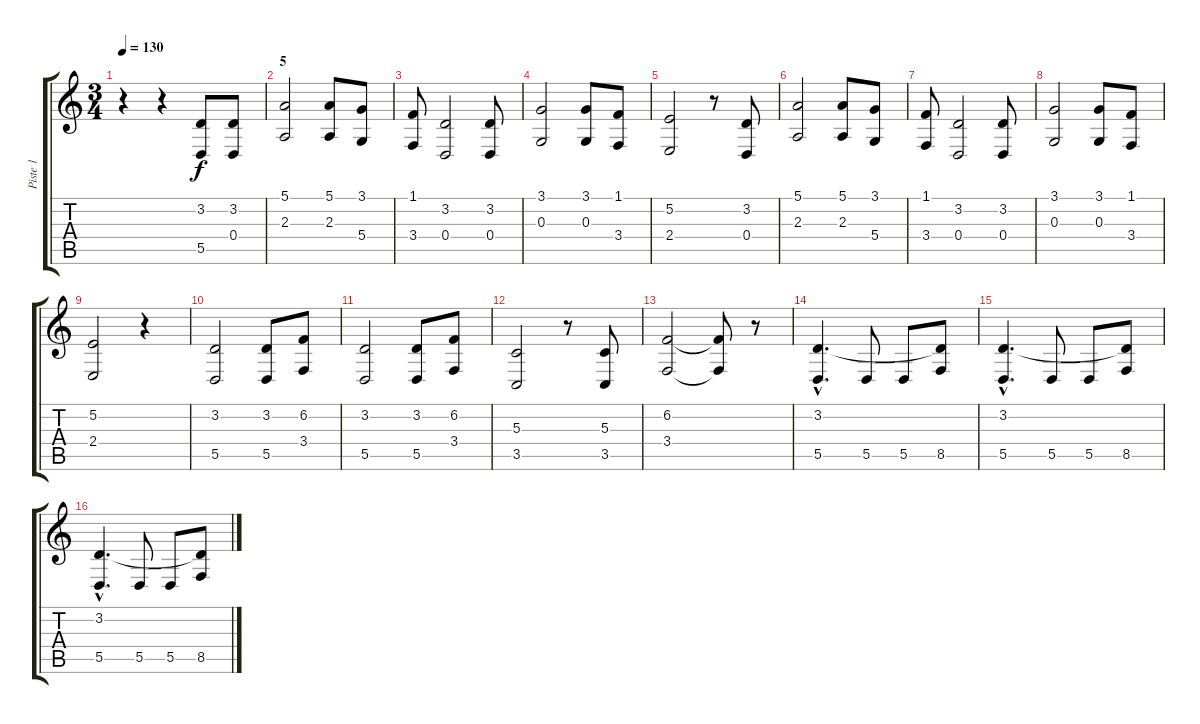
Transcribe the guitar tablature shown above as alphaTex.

\track ("Piste 1" "Piste 1") {instrument musicbox}
\staff {score tabs}
\tuning (E4 B3 G3 D3 A2 E2) {hide}
\ts (3 4)
\tempo 130
\clef g2
\ks c
r.4{dy f} r.4 (3.2{t} 5.5{t}).8 (3.2 0.4).8 |
\section ("" "5")
(5.1 2.3).2 (5.1 2.3).8 (3.1 5.4).8 |
(1.1 3.4).8 (3.2 0.4).2 (3.2 0.4).8 |
(3.1 0.3).2 (3.1 0.3).8 (1.1 3.4).8 |
(5.2 2.4).2 r.8 (3.2 0.4).8 |
(5.1 2.3).2 (5.1 2.3).8 (3.1 5.4).8 |
(1.1 3.4).8 (3.2 0.4).2 (3.2 0.4).8 |
(3.1 0.3).2 (3.1 0.3).8 (1.1 3.4).8 |
(5.2 2.4).2 r.4 |
(3.2 5.5).2 (3.2 5.5).8 (6.2 3.4).8 |
(3.2 5.5).2 (3.2 5.5).8 (6.2 3.4).8 |
(5.3 3.5).2 r.8 (5.3 3.5).8 |
(6.2 3.4).2 (6.2{t} 3.4{t}).8 r.8 |
(3.2{hac} 5.5{hac}).4{d} 5.5.8 5.5.8 (3.2{t} 8.5).8 |
(3.2{hac} 5.5{hac}).4{d} 5.5.8 5.5.8 (3.2{t} 8.5).8 |
(3.2{hac} 5.5{hac}).4{d} 5.5.8 5.5.8 (3.2{t} 8.5).8
